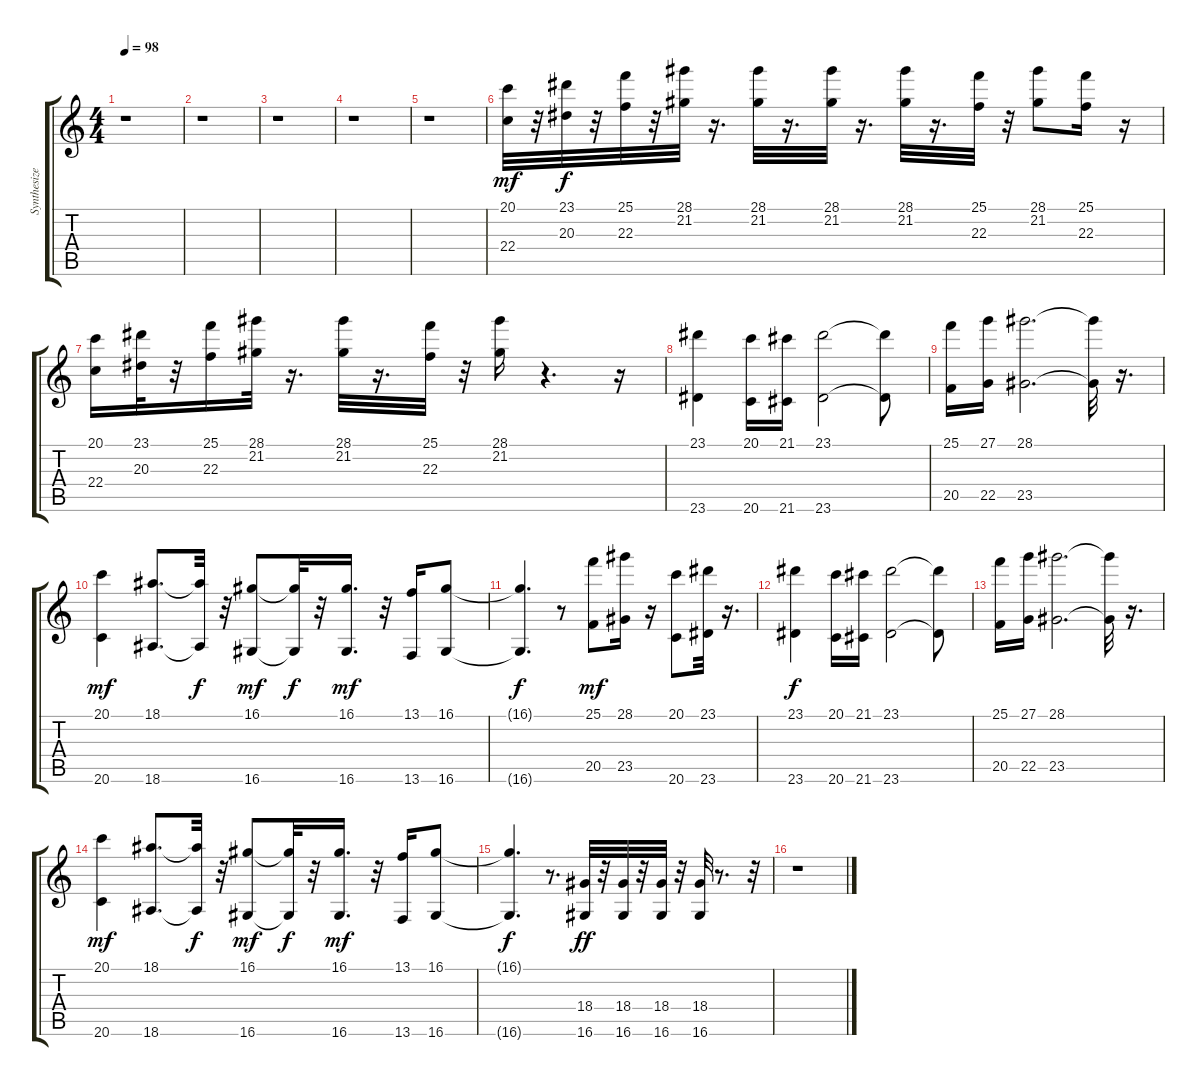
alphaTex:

\track ("Synthesizer" "Synthesize") {instrument stringensemble1}
\staff {score tabs}
\tuning (E4 B3 G3 D3 A2 E2) {hide}
\ts (4 4)
\tempo 98
\clef g2
\ks c
r.1{dy mf} |
r.1 |
r.1 |
r.1 |
r.1 |
(20.1 22.4).32 r.32 (23.1 20.3).32{dy f} r.32 (25.1 22.3).32 r.32 (28.1 21.2).32 r.16{d} (28.1 21.2).32 r.16{d} (28.1 21.2).32 r.16{d} (28.1 21.2).32 r.16{d} (25.1 22.3).32 r.32 (28.1 21.2).8 (25.1 22.3).16 r.16 |
(20.1 22.4).16 (23.1 20.3).32 r.32 (25.1 22.3).16 (28.1 21.2).32 r.16{d} (28.1 21.2).32 r.16{d} (25.1 22.3).32 r.32 (28.1 21.2).16 r.4{d} r.16 |
(23.1 23.6).4 (20.1 20.6).16 (21.1 21.6).16 (23.1 23.6).2 (23.1{t} 23.6{t}).8 |
(25.1 20.5).16 (27.1 22.5).16 (28.1 23.5).2{d} (28.1{t} 23.5{t}).32 r.16{d} |
(20.1 20.6).4{dy mf} (18.1 18.6).8{d} (18.1{t} 18.6{t}).32{dy f} r.32 (16.1 16.6).8{dy mf} (16.1{t} 16.6{t}).32{dy f} r.32 (16.1 16.6).16{d dy mf} r.32 (13.1 13.6).16 (16.1 16.6).8 |
(16.1{t} 16.6{t}).4{d dy f} r.8 (25.1 20.5).8{dy mf} (28.1 23.5).16 r.16 (20.1 20.6).8 (23.1 23.6).32 r.16{d} |
(23.1 23.6).4{dy f} (20.1 20.6).16 (21.1 21.6).16 (23.1 23.6).2 (23.1{t} 23.6{t}).8 |
(25.1 20.5).16 (27.1 22.5).16 (28.1 23.5).2{d} (28.1{t} 23.5{t}).32 r.16{d} |
(20.1 20.6).4{dy mf} (18.1 18.6).8{d} (18.1{t} 18.6{t}).32{dy f} r.32 (16.1 16.6).8{dy mf} (16.1{t} 16.6{t}).32{dy f} r.32 (16.1 16.6).16{d dy mf} r.32 (13.1 13.6).16 (16.1 16.6).8 |
(16.1{t} 16.6{t}).4{d dy f} r.8{d} (18.4 16.6).32{dy ff} r.32 (18.4 16.6).32 r.32 (18.4 16.6).32 r.32 (18.4 16.6).32 r.8{d} r.32 |
r.1
